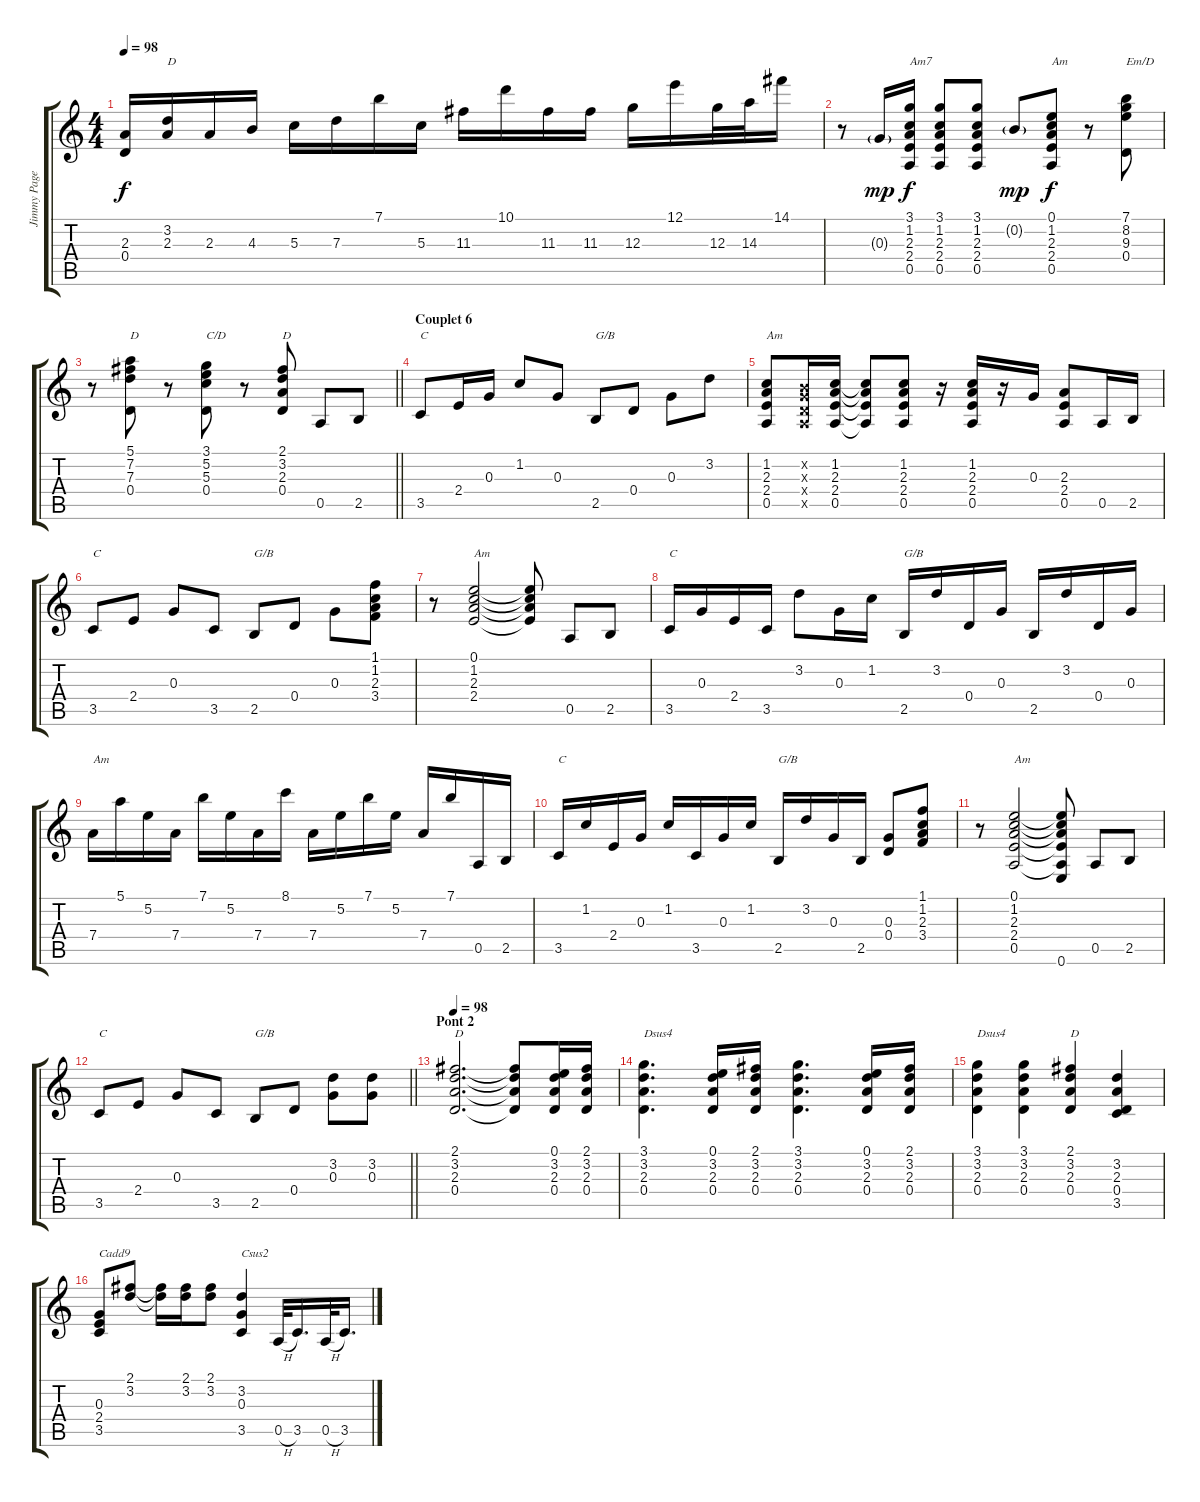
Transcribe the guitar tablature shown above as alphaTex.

\track ("Jimmy Page (6 cordes)" "Jimmy Page") {instrument electricguitarclean}
\staff {score tabs}
\tuning (E4 B3 G3 D3 A2 E2) {hide}
\ts (4 4)
\tempo 98
\clef g2
\ks c
(2.3{t} 0.4{t}).16{dy f} (3.2 2.3).16{txt "D"} 2.3.16 4.3.16 5.3.16 7.3.16 7.1.16 5.3.16 11.3.16 10.1.16 11.3.16 11.3.16 12.3.16 12.1.16 12.3.32 14.3.32 14.1.16 |
r.8 0.3{g}.16{dy mp} (3.1 1.2 2.3 2.4 0.5).16{txt "Am7" dy f} (3.1 1.2 2.3 2.4 0.5).8 (3.1 1.2 2.3 2.4 0.5).8 0.2{g}.8{dy mp} (0.1 1.2 2.3 2.4 0.5).8{txt "Am" dy f} r.8 (7.1 8.2 9.3 0.4).8{txt "Em/D"} |
\barLineRight lightlight
r.8 (5.1 7.2 7.3 0.4).8{txt "D"} r.8 (3.1 5.2 5.3 0.4).8{txt "C/D"} r.8 (2.1 3.2 2.3 0.4).8{txt "D"} 0.5.8 2.5.8 |
\section ("" "Couplet 6")
3.5.8{txt "C"} 2.4.16 0.3.16 1.2.8 0.3.8 2.5.8{txt "G/B"} 0.4.8 0.3.8 3.2.8 |
(1.2 2.3 2.4 0.5).8{txt "Am"} (0.2{x} 0.3{x} 0.4{x} 0.5{x}).16 (1.2 2.3 2.4 0.5).16 (1.2{t} 2.3{t} 2.4{t} 0.5{t}).8 (1.2 2.3 2.4 0.5).8 r.16 (1.2 2.3 2.4 0.5).16 r.16 0.3.16 (2.3 2.4 0.5).8 0.5.16 2.5.16 |
3.5.8{txt "C"} 2.4.8 0.3.8 3.5.8 2.5.8{txt "G/B"} 0.4.8 0.3.8 (1.1 1.2 2.3 3.4).8 |
r.8 (0.1 1.2 2.3 2.4).2{txt "Am"} (0.1{t} 1.2{t} 2.3{t} 2.4{t}).8 0.5.8 2.5.8 |
3.5.16{txt "C"} 0.3.16 2.4.16 3.5.16 3.2.8 0.3.16 1.2.16 2.5.16{txt "G/B"} 3.2.16 0.4.16 0.3.16 2.5.16 3.2.16 0.4.16 0.3.16 |
7.4.16{txt "Am"} 5.1.16 5.2.16 7.4.16 7.1.16 5.2.16 7.4.16 8.1.16 7.4.16 5.2.16 7.1.16 5.2.16 7.4.16 7.1.16 0.5.16 2.5.16 |
3.5.16{txt "C"} 1.2.16 2.4.16 0.3.16 1.2.16 3.5.16 0.3.16 1.2.16 2.5.16{txt "G/B"} 3.2.16 0.3.16 2.5.16 (0.3 0.4).8 (1.1 1.2 2.3 3.4).8 |
r.8 (0.1 1.2 2.3 2.4 0.5).2{txt "Am"} (0.1{t} 1.2{t} 2.3{t} 2.4{t} 0.5{t} 0.6).8 0.5.8 2.5.8 |
\barLineRight lightlight
3.5.8{txt "C"} 2.4.8 0.3.8 3.5.8 2.5.8{txt "G/B"} 0.4.8 (3.2 0.3).8 (3.2 0.3).8 |
\section ("" "Pont 2")
\tempo 98
(2.1 3.2 2.3 0.4).2{d txt "D"} (2.1{t} 3.2{t} 2.3{t} 0.4{t}).8 (0.1 3.2 2.3 0.4).16 (2.1 3.2 2.3 0.4).16 |
(3.1 3.2 2.3 0.4).4{d txt "Dsus4"} (0.1 3.2 2.3 0.4).16 (2.1 3.2 2.3 0.4).16 (3.1 3.2 2.3 0.4).4{d} (0.1 3.2 2.3 0.4).16 (2.1 3.2 2.3 0.4).16 |
(3.1 3.2 2.3 0.4).4{txt "Dsus4"} (3.1 3.2 2.3 0.4).4 (2.1 3.2 2.3 0.4).4{txt "D"} (3.2 2.3 0.4 3.5).4 |
(0.3 2.4 3.5).8{txt "Cadd9"} (2.1 3.2).8 (2.1{t} 3.2{t}).16 (2.1 3.2).16 (2.1 3.2).8 (3.2 0.3 3.5).4{txt "Csus2"} 0.5{h}.32 3.5.16{d} 0.5{h}.32 3.5.16{d}
